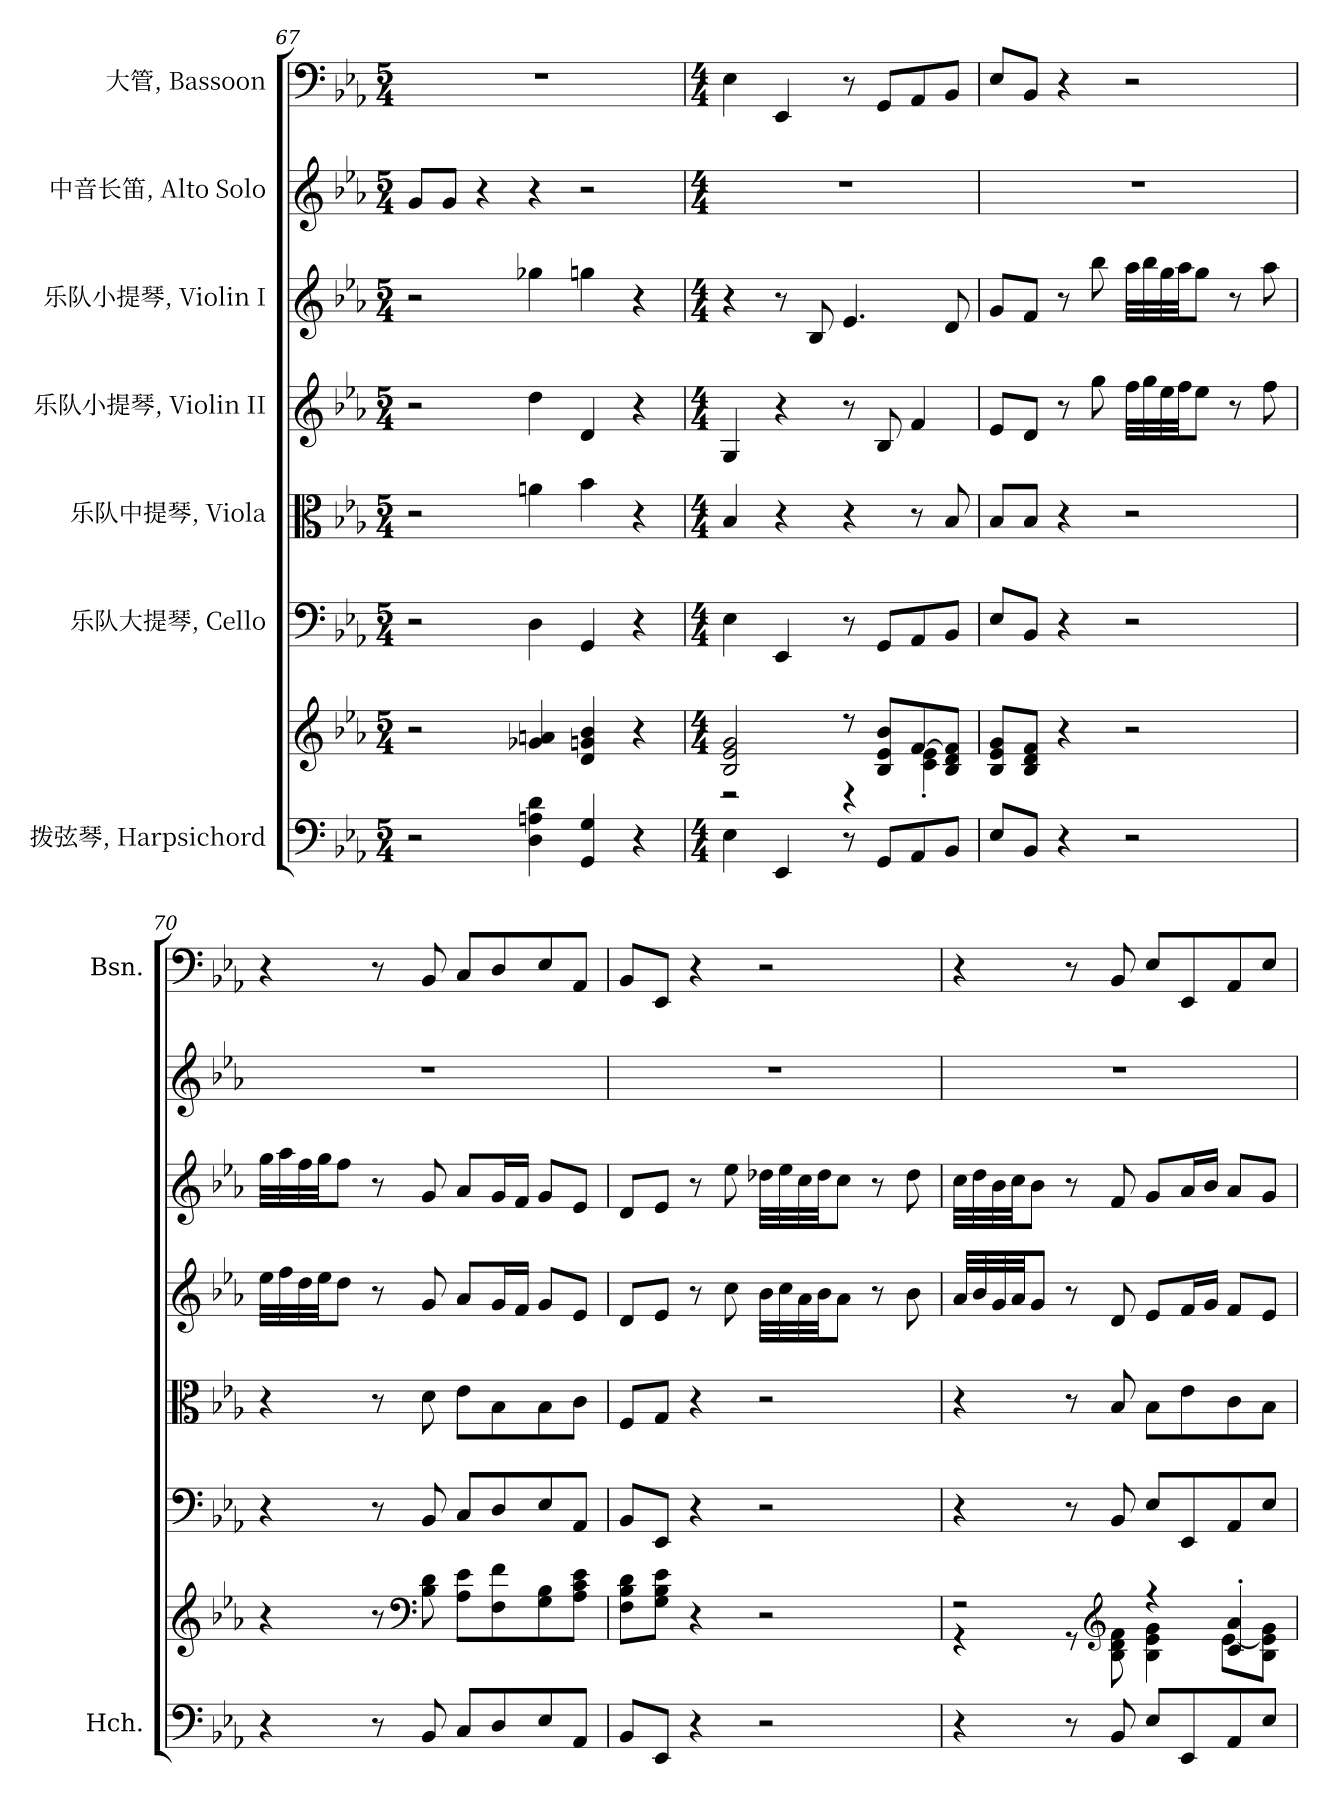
**kern	**kern	**kern	**kern	**kern	**kern	**kern	**kern
*part7	*part7	*part6	*part5	*part4	*part3	*part2	*part1
*staff8	*staff7	*staff6	*staff5	*staff4	*staff3	*staff2	*staff1
*I"拨弦琴, Harpsichord	*	*I"乐队大提琴, Cello	*I"乐队中提琴, Viola	*I"乐队小提琴, Violin II	*I"乐队小提琴, Violin I	*I"中音长笛, Alto Solo	*I"大管, Bassoon
*I'Hch.	*	*	*	*	*	*	*I'Bsn.
!!LO:PB:g=z
*clefF4	*clefG2	*clefF4	*clefC3	*clefG2	*clefG2	*clefG2	*clefF4
*	*	*	*	*	*	*ITrd3c5	*
*k[b-e-a-]	*k[b-e-a-]	*k[b-e-a-]	*k[b-e-a-]	*k[b-e-a-]	*k[b-e-a-]	*k[b-e-]	*k[b-e-a-]
*M5/4	*M5/4	*M5/4	*M5/4	*M5/4	*M5/4	*M5/4	*M5/4
=67	=67	=67	=67	=67	=67	=67	=67
2r	2r	2r	2r	2r	2r	8d/L	4%5r
.	.	.	.	.	.	8d/J	.
.	.	.	.	.	.	4r	.
4D\ 4An\ 4d\	4g-X/ 4an/	4D\	4an\	4dd\	4gg-X\	4r	.
4GG/ 4G/	4d/ 4gn/ 4b-/	4GG/	4b-\	4d/	4ggn\	2r	.
4r	4r	4r	4r	4r	4r	.	.
=68	=68	=68	=68	=68	=68	=68	=68
*M4/4	*M4/4	*M4/4	*M4/4	*M4/4	*M4/4	*M4/4	*M4/4
*	*^	*	*	*	*	*	*
4E-\	2B-/ 2e-/ 2g/	2r	4E-\	4B-/	4G/	4r	1r	4E-\
4EE-/	.	.	4EE-/	4r	4r	8r	.	4EE-/
.	.	.	.	.	.	8B-/	.	.
8r	8r	4r	8r	4r	8r	4.e-/	.	8r
8GG/L	8B-/ 8e-/ 8b-/L	.	8GG/L	.	8B-/	.	.	8GG/L
8AA-/	[8f/	4c\' 4e-\'	8AA-/	8r	4f/	.	.	8AA-/
8BB-/J	8B-/ 8d/ 8f/]J	.	8BB-/J	8B-/	.	8d/	.	8BB-/J
*	*v	*v	*	*	*	*	*	*
=69	=69	=69	=69	=69	=69	=69	=69
8E-/L	8B-/ 8e-/ 8g/L	8E-/L	8B-/L	8e-/L	8g/L	1r	8E-/L
8BB-/J	8B-/ 8d/ 8f/J	8BB-/J	8B-/J	8d/J	8f/J	.	8BB-/J
4r	4r	4r	4r	8r	8r	.	4r
.	.	.	.	8gg\	8bb-\	.	.
2r	2r	2r	2r	32ff\LLL	32aa-\LLL	.	2r
.	.	.	.	32gg\	32bb-\	.	.
.	.	.	.	32ee-\	32gg\	.	.
.	.	.	.	32ff\JJ	32aa-\JJ	.	.
.	.	.	.	8ee-\J	8gg\J	.	.
.	.	.	.	8r	8r	.	.
.	.	.	.	8ff\	8aa-\	.	.
!!LO:PB:g=z
=70	=70	=70	=70	=70	=70	=70	=70
4r	4r	4r	4r	32ee-\LLL	32gg\LLL	1r	4r
.	.	.	.	32ff\	32aa-\	.	.
.	.	.	.	32dd\	32ff\	.	.
.	.	.	.	32ee-\JJ	32gg\JJ	.	.
.	.	.	.	8dd\J	8ff\J	.	.
8r	8r	8r	8r	8r	8r	.	8r
*	*clefF4	*	*	*	*	*	*
8BB-/	8B-\ 8d\	8BB-/	8d\	8g/	8g/	.	8BB-/
8C/L	8A-\ 8e-\L	8C/L	8e-\L	8a-/L	8a-/L	.	8C/L
8D/	8F\ 8f\	8D/	8B-\	16g/L	16g/L	.	8D/
.	.	.	.	16f/JJ	16f/JJ	.	.
8E-/	8G\ 8B-\	8E-/	8B-\	8g/L	8g/L	.	8E-/
8AA-/J	8A-\ 8c\ 8e-\J	8AA-/J	8c\J	8e-/J	8e-/J	.	8AA-/J
=71	=71	=71	=71	=71	=71	=71	=71
8BB-/L	8F\ 8B-\ 8d\L	8BB-/L	8F/L	8d/L	8d/L	1r	8BB-/L
8EE-/J	8G\ 8B-\ 8e-\J	8EE-/J	8G/J	8e-/J	8e-/J	.	8EE-/J
4r	4r	4r	4r	8r	8r	.	4r
.	.	.	.	8cc\	8ee-\	.	.
2r	2r	2r	2r	32b-\LLL	32dd-X\LLL	.	2r
.	.	.	.	32cc\	32ee-\	.	.
.	.	.	.	32a-\	32cc\	.	.
.	.	.	.	32b-\JJ	32dd-\JJ	.	.
.	.	.	.	8a-\J	8cc\J	.	.
.	.	.	.	8r	8r	.	.
.	.	.	.	8b-\	8dd-\	.	.
=72	=72	=72	=72	=72	=72	=72	=72
*	*^	*	*	*	*	*	*
4r	2r	4r	4r	4r	32a-/LLL	32cc\LLL	1r	4r
.	.	.	.	.	32b-/	32dd\	.	.
.	.	.	.	.	32g/	32b-\	.	.
.	.	.	.	.	32a-/JJ	32cc\JJ	.	.
.	.	.	.	.	8g/J	8b-\J	.	.
8r	.	8r	8r	8r	8r	8r	.	8r
*	*clefG2	*	*	*	*	*	*	*
8BB-/	.	8B-\ 8d\ 8f\	8BB-/	8B-/	8d/	8f/	.	8BB-/
8E-/L	4r	4B-\ 4e-\ 4g\	8E-/L	8B-\L	8e-/L	8g/L	.	8E-/L
8EE-/	.	.	8EE-/	8e-\	16f/L	16a-/L	.	8EE-/
.	.	.	.	.	16g/JJ	16b-/JJ	.	.
8AA-/	4c/' 4a-/'	[8e-\L	8AA-/	8c\	8f/L	8a-/L	.	8AA-/
8E-/J	.	8B-\ 8e-\] 8g\J	8E-/J	8B-\J	8e-/J	8g/J	.	8E-/J
*	*v	*v	*	*	*	*	*	*
=	=	=	=	=	=	=	=
*-	*-	*-	*-	*-	*-	*-	*-
